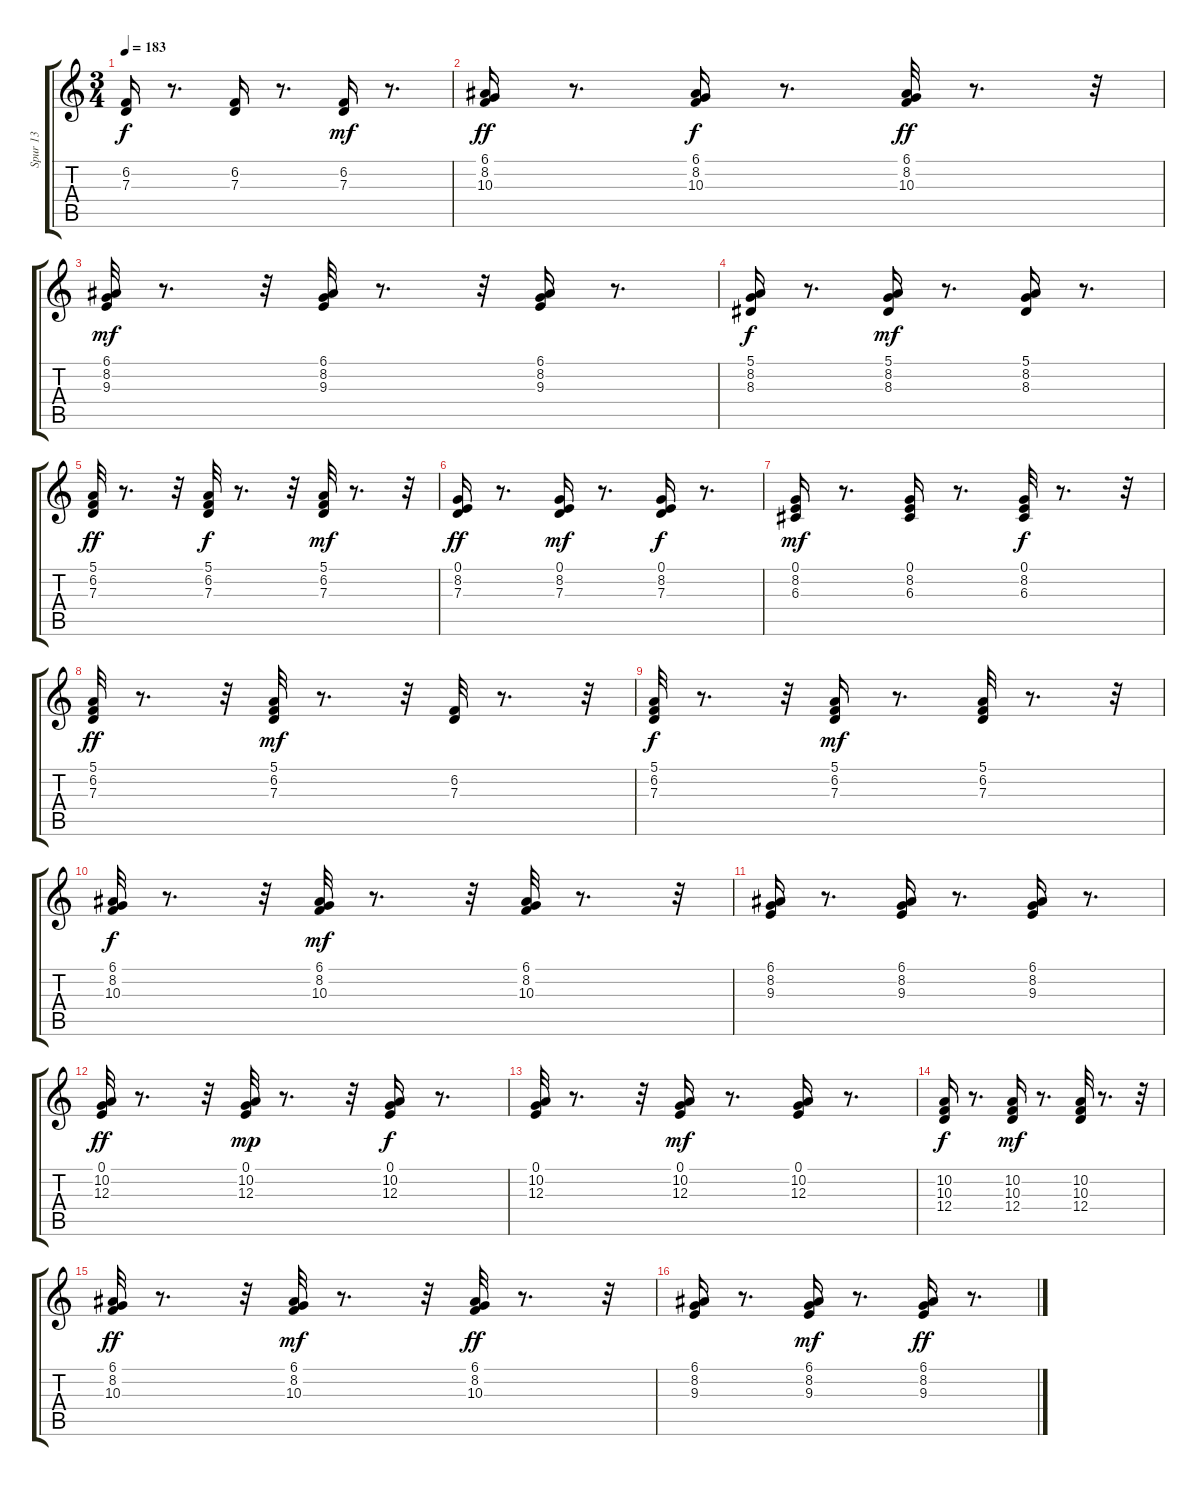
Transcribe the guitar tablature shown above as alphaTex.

\track ("Spur 13" "Spur 13") {instrument dulcimer}
\staff {score tabs}
\tuning (E4 B3 G3 D3 A2 E2) {hide}
\ts (3 4)
\tempo 183
\clef g2
\ks c
(6.2 7.3).16{dy f} r.8{d} (6.2 7.3).16 r.8{d} (6.2 7.3).16{dy mf} r.8{d} |
(6.1 8.2 10.3).16{dy ff} r.8{d} (6.1 8.2 10.3).16{dy f} r.8{d} (6.1 8.2 10.3).32{dy ff} r.8{d} r.32 |
(6.1 8.2 9.3).32{dy mf} r.8{d} r.32 (6.1 8.2 9.3).32 r.8{d} r.32 (6.1 8.2 9.3).16 r.8{d} |
(5.1 8.2 8.3).16{dy f} r.8{d} (5.1 8.2 8.3).16{dy mf} r.8{d} (5.1 8.2 8.3).16 r.8{d} |
(5.1 6.2 7.3).32{dy ff} r.8{d} r.32 (5.1 6.2 7.3).32{dy f} r.8{d} r.32 (5.1 6.2 7.3).32{dy mf} r.8{d} r.32 |
(0.1 8.2 7.3).16{dy ff} r.8{d} (0.1 8.2 7.3).16{dy mf} r.8{d} (0.1 8.2 7.3).16{dy f} r.8{d} |
(0.1 8.2 6.3).16{dy mf} r.8{d} (0.1 8.2 6.3).16 r.8{d} (0.1 8.2 6.3).32{dy f} r.8{d} r.32 |
(5.1 6.2 7.3).32{dy ff} r.8{d} r.32 (5.1 6.2 7.3).32{dy mf} r.8{d} r.32 (6.2 7.3).32 r.8{d} r.32 |
(5.1 6.2 7.3).32{dy f} r.8{d} r.32 (5.1 6.2 7.3).16{dy mf} r.8{d} (5.1 6.2 7.3).32 r.8{d} r.32 |
(6.1 8.2 10.3).32{dy f} r.8{d} r.32 (6.1 8.2 10.3).32{dy mf} r.8{d} r.32 (6.1 8.2 10.3).32 r.8{d} r.32 |
(6.1 8.2 9.3).16 r.8{d} (6.1 8.2 9.3).16 r.8{d} (6.1 8.2 9.3).16 r.8{d} |
(0.1 10.2 12.3).32{dy ff} r.8{d} r.32 (0.1 10.2 12.3).32{dy mp} r.8{d} r.32 (0.1 10.2 12.3).16{dy f} r.8{d} |
(0.1 10.2 12.3).32 r.8{d} r.32 (0.1 10.2 12.3).16{dy mf} r.8{d} (0.1 10.2 12.3).16 r.8{d} |
(10.2 10.3 12.4).16{dy f} r.8{d} (10.2 10.3 12.4).16{dy mf} r.8{d} (10.2 10.3 12.4).32 r.8{d} r.32 |
(6.1 8.2 10.3).32{dy ff} r.8{d} r.32 (6.1 8.2 10.3).32{dy mf} r.8{d} r.32 (6.1 8.2 10.3).32{dy ff} r.8{d} r.32 |
(6.1 8.2 9.3).16 r.8{d} (6.1 8.2 9.3).16{dy mf} r.8{d} (6.1 8.2 9.3).16{dy ff} r.8{d}
